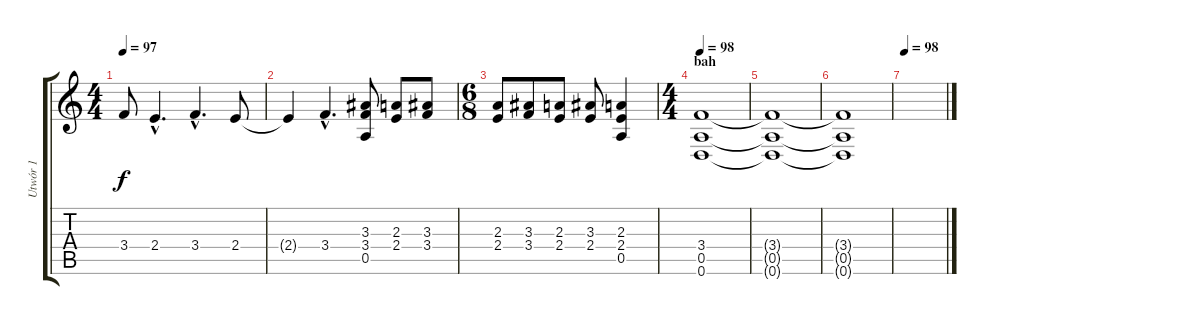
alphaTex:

\track ("Utwór 1" "Utwór 1") {instrument distortionguitar}
\staff {score tabs}
\tuning (E4 B3 G3 D3 A2 D2) {hide}
\ts (4 4)
\tempo 97
\clef g2
\ks c
3.4{t}.8{dy f} 2.4{hac}.4{d} 3.4{hac}.4{d} 2.4.8 |
2.4{t}.4 3.4{hac}.4{d} (3.3 3.4 0.5).8 (2.3 2.4).8 (3.3 3.4).8 |
\ts (6 8)
(2.3 2.4).8 (3.3 3.4).8 (2.3 2.4).8 (3.3 2.4).8 (2.3 2.4 0.5).4 |
\ts (4 4)
\section ("" "bah")
\tempo 98
(3.4 0.5 0.6).1{volume 16} |
(3.4{t} 0.5{t} 0.6{t}).1 |
(3.4{t} 0.5{t} 0.6{t}).1{volume 0} |
\tempo 98
